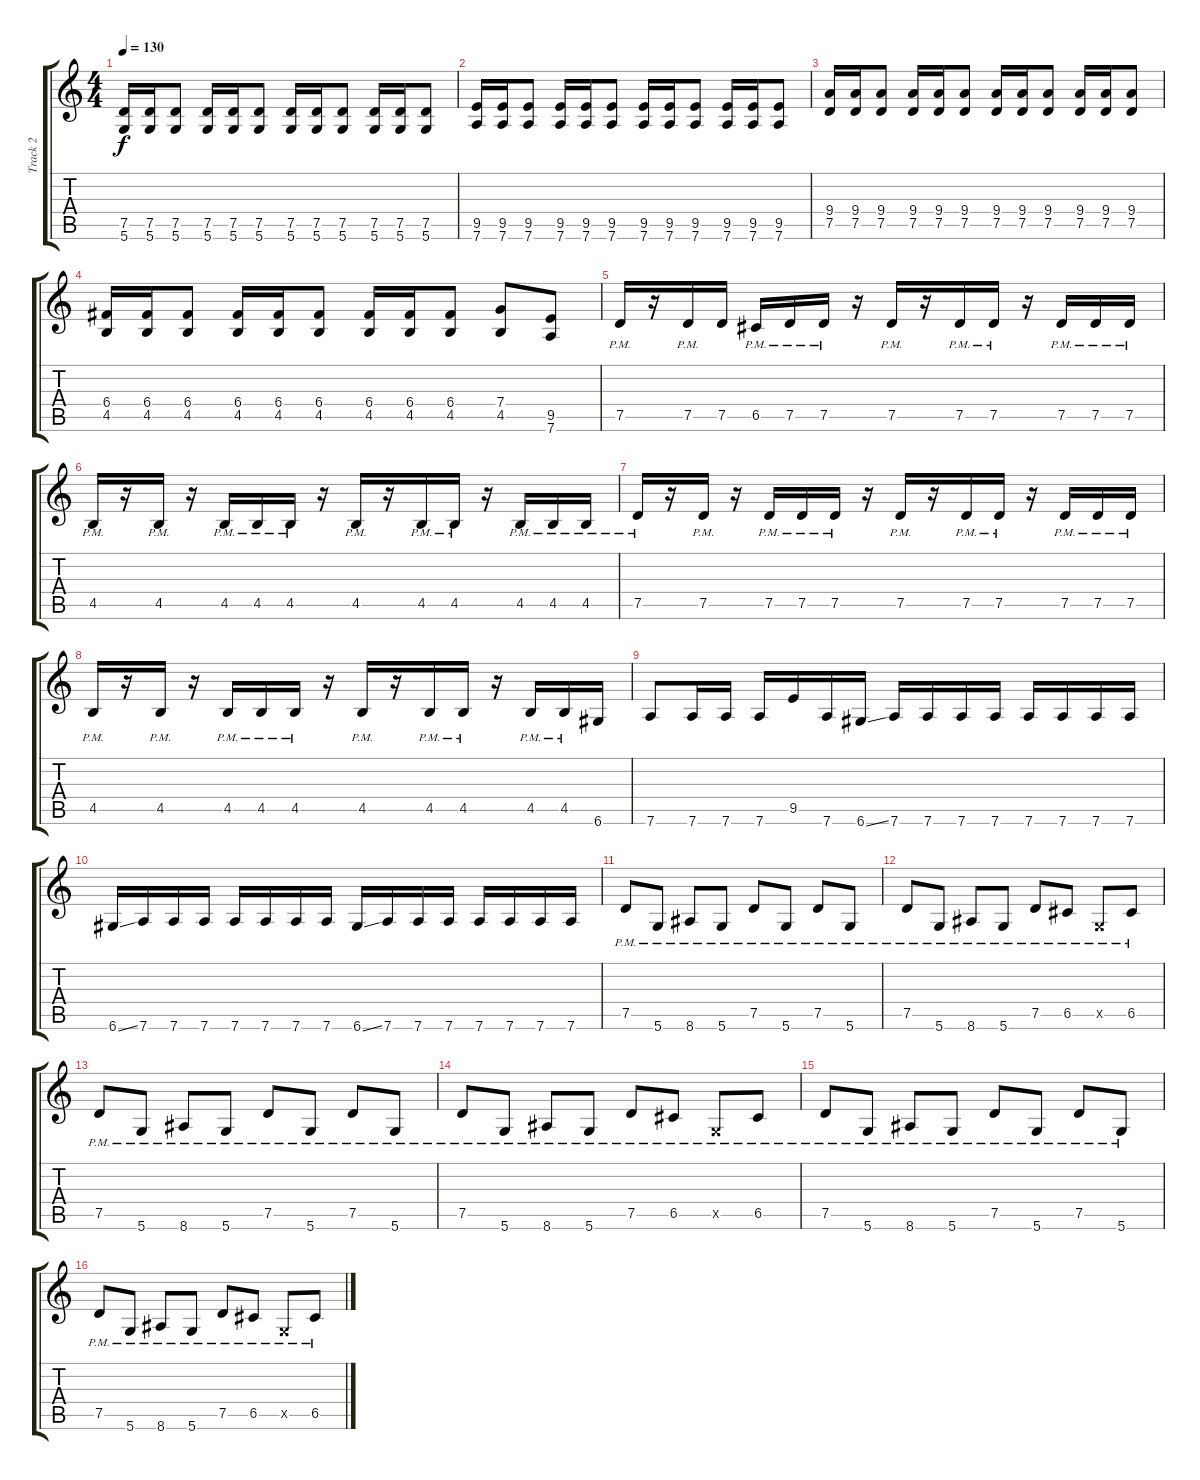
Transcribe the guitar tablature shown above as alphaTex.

\track ("Track 2" "Track 2") {instrument distortionguitar}
\staff {score tabs}
\tuning (D4 A3 F3 C3 G2 D2) {hide}
\ts (4 4)
\tempo 130
\clef g2
\ks c
(7.5 5.6).16{dy f} (7.5 5.6).16 (7.5 5.6).8 (7.5 5.6).16 (7.5 5.6).16 (7.5 5.6).8 (7.5 5.6).16 (7.5 5.6).16 (7.5 5.6).8 (7.5 5.6).16 (7.5 5.6).16 (7.5 5.6).8 |
(9.5 7.6).16 (9.5 7.6).16 (9.5 7.6).8 (9.5 7.6).16 (9.5 7.6).16 (9.5 7.6).8 (9.5 7.6).16 (9.5 7.6).16 (9.5 7.6).8 (9.5 7.6).16 (9.5 7.6).16 (9.5 7.6).8 |
(9.4 7.5).16 (9.4 7.5).16 (9.4 7.5).8 (9.4 7.5).16 (9.4 7.5).16 (9.4 7.5).8 (9.4 7.5).16 (9.4 7.5).16 (9.4 7.5).8 (9.4 7.5).16 (9.4 7.5).16 (9.4 7.5).8 |
(6.4 4.5).16 (6.4 4.5).16 (6.4 4.5).8 (6.4 4.5).16 (6.4 4.5).16 (6.4 4.5).8 (6.4 4.5).16 (6.4 4.5).16 (6.4 4.5).8 (7.4 4.5).8 (9.5 7.6).8 |
7.5{pm}.16 r.16 7.5{pm}.16 7.5.16 6.5{pm}.16 7.5{pm}.16 7.5{pm}.16 r.16 7.5{pm}.16 r.16 7.5{pm}.16 7.5{pm}.16 r.16 7.5{pm}.16 7.5{pm}.16 7.5{pm}.16 |
4.5{pm}.16 r.16 4.5{pm}.16 r.16 4.5{pm}.16 4.5{pm}.16 4.5{pm}.16 r.16 4.5{pm}.16 r.16 4.5{pm}.16 4.5{pm}.16 r.16 4.5{pm}.16 4.5{pm}.16 4.5{pm}.16 |
7.5{pm}.16 r.16 7.5{pm}.16 r.16 7.5{pm}.16 7.5{pm}.16 7.5{pm}.16 r.16 7.5{pm}.16 r.16 7.5{pm}.16 7.5{pm}.16 r.16 7.5{pm}.16 7.5{pm}.16 7.5{pm}.16 |
4.5{pm}.16 r.16 4.5{pm}.16 r.16 4.5{pm}.16 4.5{pm}.16 4.5{pm}.16 r.16 4.5{pm}.16 r.16 4.5{pm}.16 4.5{pm}.16 r.16 4.5{pm}.16 4.5{pm}.16 6.6.16 |
7.6.8 7.6.16 7.6.16 7.6.16 9.5.16 7.6.16 6.6{ss}.16 7.6.16 7.6.16 7.6.16 7.6.16 7.6.16 7.6.16 7.6.16 7.6.16 |
6.6{ss}.16 7.6.16 7.6.16 7.6.16 7.6.16 7.6.16 7.6.16 7.6.16 6.6{ss}.16 7.6.16 7.6.16 7.6.16 7.6.16 7.6.16 7.6.16 7.6.16 |
7.5{pm}.8 5.6{pm}.8 8.6{pm}.8 5.6{pm}.8 7.5{pm}.8 5.6{pm}.8 7.5{pm}.8 5.6{pm}.8 |
7.5{pm}.8 5.6{pm}.8 8.6{pm}.8 5.6{pm}.8 7.5{pm}.8 6.5{pm}.8 0.5{pm x}.8 6.5{pm}.8 |
7.5{pm}.8 5.6{pm}.8 8.6{pm}.8 5.6{pm}.8 7.5{pm}.8 5.6{pm}.8 7.5{pm}.8 5.6{pm}.8 |
7.5{pm}.8 5.6{pm}.8 8.6{pm}.8 5.6{pm}.8 7.5{pm}.8 6.5{pm}.8 0.5{pm x}.8 6.5{pm}.8 |
7.5{pm}.8 5.6{pm}.8 8.6{pm}.8 5.6{pm}.8 7.5{pm}.8 5.6{pm}.8 7.5{pm}.8 5.6{pm}.8 |
7.5{pm}.8 5.6{pm}.8 8.6{pm}.8 5.6{pm}.8 7.5{pm}.8 6.5{pm}.8 0.5{pm x}.8 6.5{pm}.8
